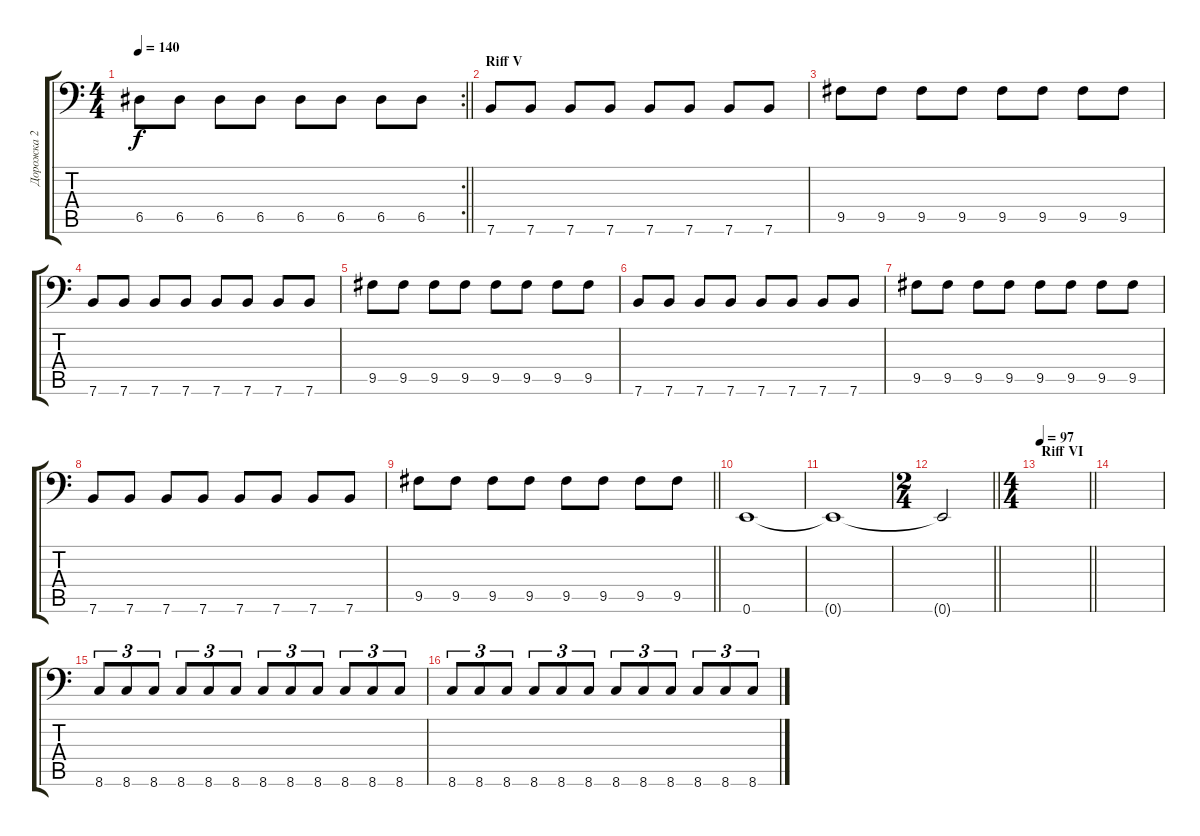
\track ("Дорожка 2" "Дорожка 2") {instrument electricbassfinger}
\staff {score tabs}
\tuning (E3 B2 G2 D2 A1 E1) {hide}
\rc 2
\ts (4 4)
\tempo 140
\clef f4
\barLineRight lightlight
\ks c
6.5.8{dy f} 6.5.8 6.5.8 6.5.8 6.5.8 6.5.8 6.5.8 6.5.8 |
\section ("" "Riff V")
7.6.8 7.6.8 7.6.8 7.6.8 7.6.8 7.6.8 7.6.8 7.6.8 |
9.5.8 9.5.8 9.5.8 9.5.8 9.5.8 9.5.8 9.5.8 9.5.8 |
7.6.8 7.6.8 7.6.8 7.6.8 7.6.8 7.6.8 7.6.8 7.6.8 |
9.5.8 9.5.8 9.5.8 9.5.8 9.5.8 9.5.8 9.5.8 9.5.8 |
7.6.8 7.6.8 7.6.8 7.6.8 7.6.8 7.6.8 7.6.8 7.6.8 |
9.5.8 9.5.8 9.5.8 9.5.8 9.5.8 9.5.8 9.5.8 9.5.8 |
7.6.8 7.6.8 7.6.8 7.6.8 7.6.8 7.6.8 7.6.8 7.6.8 |
\barLineRight lightlight
9.5.8 9.5.8 9.5.8 9.5.8 9.5.8 9.5.8 9.5.8 9.5.8 |
0.6.1 |
0.6{t}.1 |
\ts (2 4)
\barLineRight lightlight
0.6{t}.2 |
\ts (4 4)
\section ("" "Riff VI")
\tempo 97
\barLineRight lightlight
|
|
8.6.8{tu (3 2)} 8.6.8{tu (3 2)} 8.6.8{tu (3 2)} 8.6.8{tu (3 2)} 8.6.8{tu (3 2)} 8.6.8{tu (3 2)} 8.6.8{tu (3 2)} 8.6.8{tu (3 2)} 8.6.8{tu (3 2)} 8.6.8{tu (3 2)} 8.6.8{tu (3 2)} 8.6.8{tu (3 2)} |
8.6.8{tu (3 2)} 8.6.8{tu (3 2)} 8.6.8{tu (3 2)} 8.6.8{tu (3 2)} 8.6.8{tu (3 2)} 8.6.8{tu (3 2)} 8.6.8{tu (3 2)} 8.6.8{tu (3 2)} 8.6.8{tu (3 2)} 8.6.8{tu (3 2)} 8.6.8{tu (3 2)} 8.6.8{tu (3 2)}
